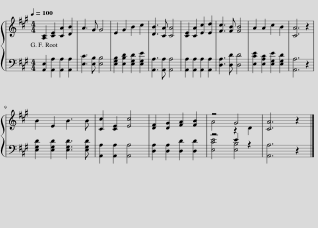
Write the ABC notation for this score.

X:1
%%score { ( 1 3 ) | ( 2 4 ) }
L:1/8
Q:1/4=100
M:4/4
I:linebreak $
K:A
V:1 treble
V:3 treble
V:2 bass
V:4 bass
V:1
 [A,C]2 [CE]2 [CA]2 [DB]2 | A3 G G4 | E2 G2 B2 c2 | [DB]3 [CA] [CA]4 | [CE]2 [CA]2 [Ec]2 [Ed]2 | %5
 [Fc]3 [FB] [FB]4 | A2 A2 c2 B2 | [CA]6 z2 |$ B2 E2 B3 B | [Cc]2 [CE]2 [Ec]4 | %10
 [DF]2 [DG]2 [FA]2 [FB]2 | z4 G4 | [CA]6 z2 |] %13
V:2
 [A,,E,]2 [A,,A,]2 [A,,A,]2 [A,,A,]2 | [E,C]3 [E,B,] [E,B,]4 | [E,G,B,]2 [E,B,D]2 [E,G,D]2 [E,G,E]2 | [A,,A,]3 [A,,A,] [A,,A,]4 | [A,,A,]2 [A,,A,]2 [A,,A,]2 [A,,A,]2 | %5
 [D,A,]3 [D,D] [D,D]4 | [E,CE]2 [E,A,C]2 [E,G,E]2 [E,G,D]2 | [A,,A,]6 z2 |$ [E,G,D]2 [E,G,D]2 [E,G,D]3 [E,G,D] | [A,,A,]2 [A,,A,]2 [A,,A,]4 | %10
 [D,A,]2 [D,A,]2 [D,D]2 [D,D]2 | z4 E2 z2 | [A,,A,]6 z2 |] %13
V:3
 x8 | x8 | x8 | x8 | x8 | %5
 x8 | x8 | x8 |$ x8 | x8 | %10
 x8 | A4 z2 D2 | x8 |] %13
V:4
 x8 | x8 | x8 | x8 | x8 | %5
 x8 | x8 | x8 |$ x8 | x8 | %10
 x8 | [E,CE]4 [E,B,]4 | x8 |] %13
